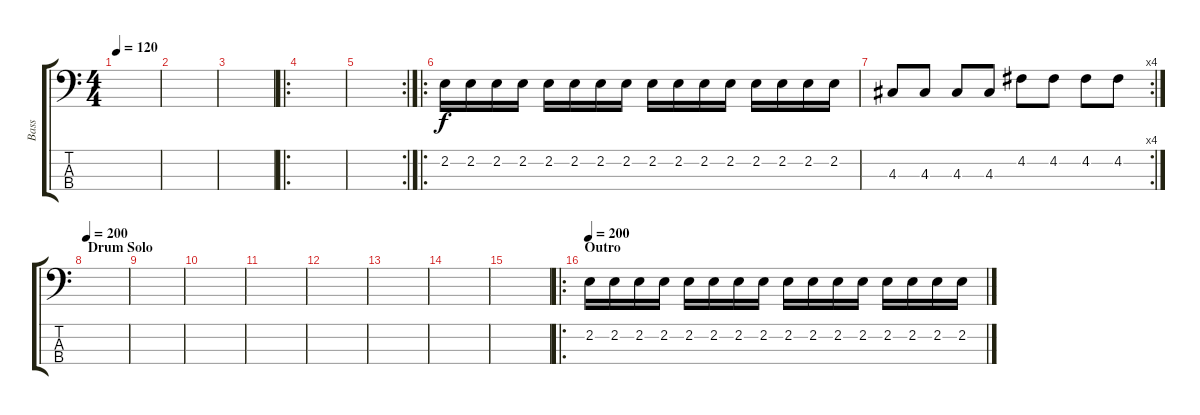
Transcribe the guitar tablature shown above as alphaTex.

\track ("Bass" "Bass") {instrument electricbasspick}
\staff {score tabs}
\tuning (G2 D2 A1 E1) {hide}
\ts (4 4)
\tempo 120
\clef f4
\ks c
|
|
|
\ro
|
\rc 2
|
\ro
2.2.16 2.2.16 2.2.16 2.2.16 2.2.16 2.2.16 2.2.16 2.2.16 2.2.16 2.2.16 2.2.16 2.2.16 2.2.16 2.2.16 2.2.16 2.2.16 |
\rc 4
4.3.8 4.3.8 4.3.8 4.3.8 4.2.8 4.2.8 4.2.8 4.2.8 |
\section ("" "Drum Solo")
\tempo 200
|
|
|
|
|
|
|
|
\ro
\section ("" "Outro")
\tempo 200
2.2.16 2.2.16 2.2.16 2.2.16 2.2.16 2.2.16 2.2.16 2.2.16 2.2.16 2.2.16 2.2.16 2.2.16 2.2.16 2.2.16 2.2.16 2.2.16
